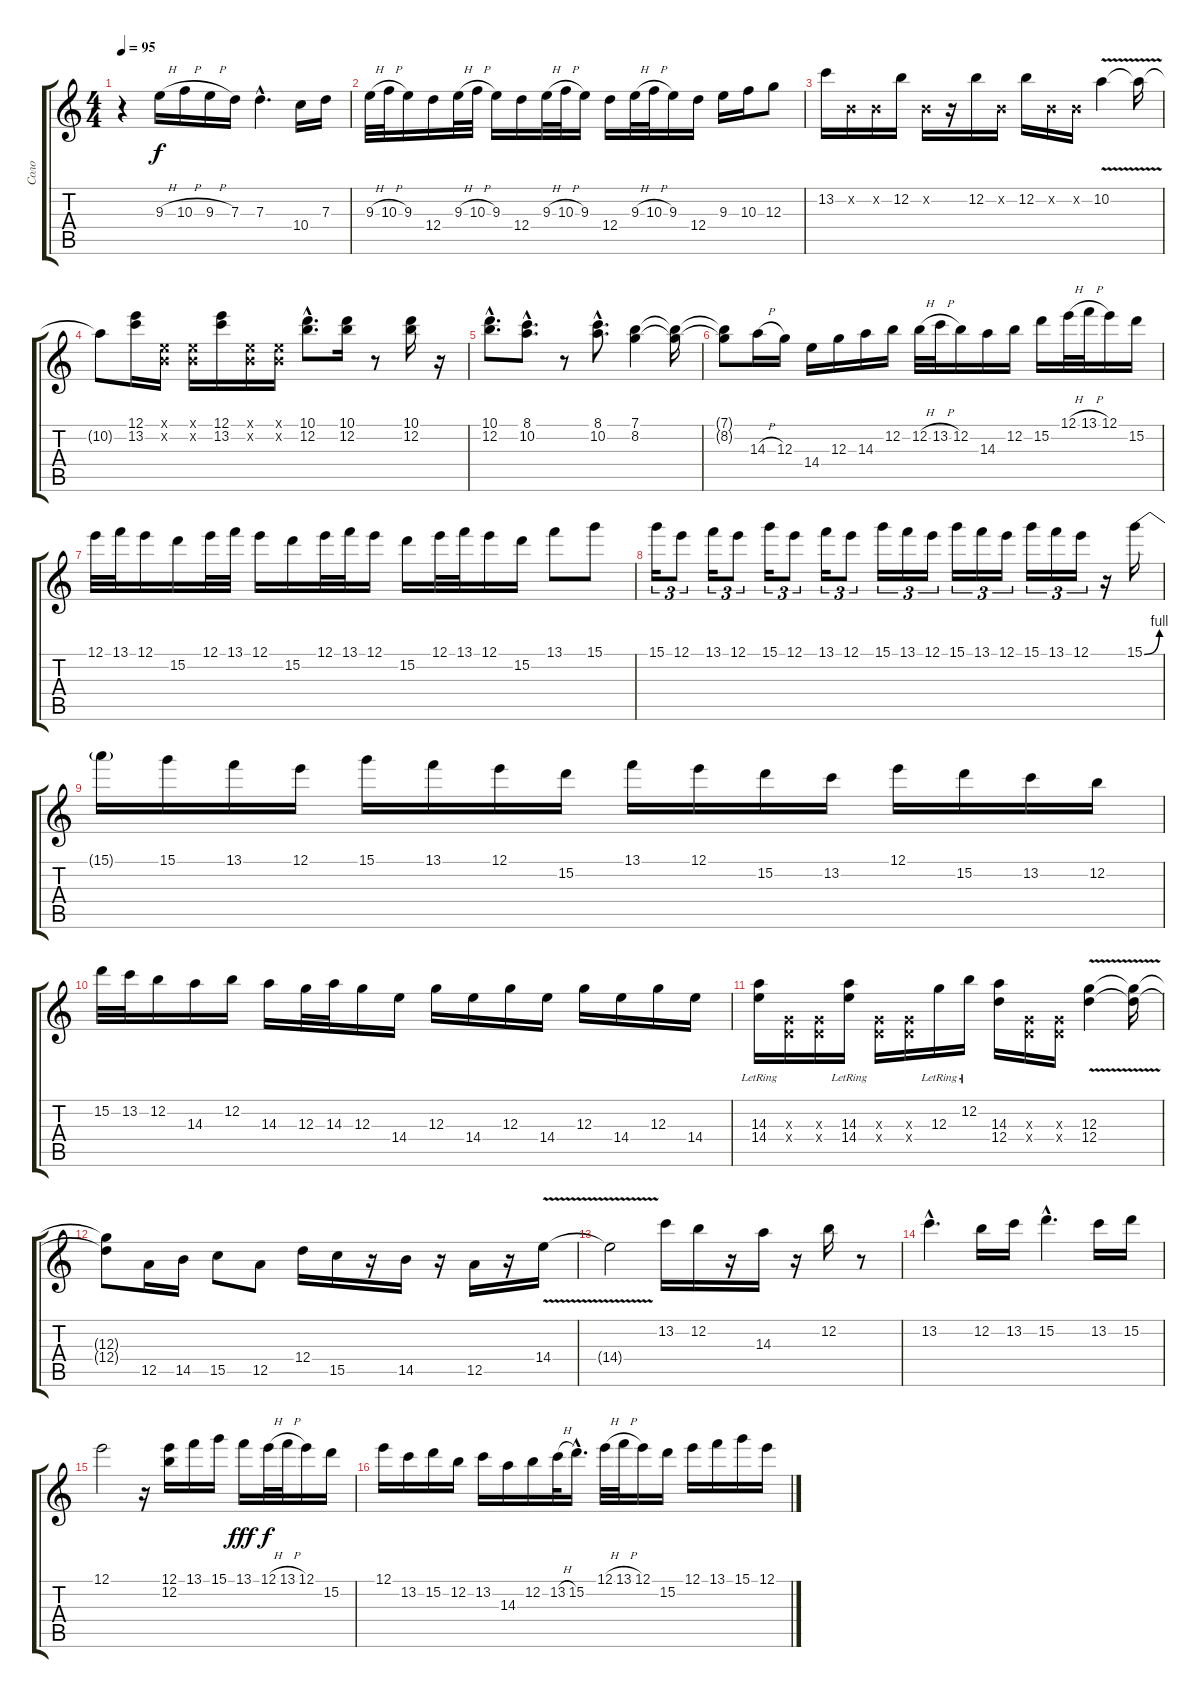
\track ("Соло" "Соло") {instrument acousticguitarsteel}
\staff {score tabs}
\tuning (E4 B3 G3 D3 A2 E2) {hide}
\ts (4 4)
\tempo 95
\clef g2
\ks c
r.4{dy f instrument acousticguitarsteel} 9.3{h}.16 10.3{h}.16 9.3{h}.16 7.3.16 7.3{hac}.4{d} 10.4.16 7.3.16 |
9.3{h}.32 10.3{h}.32 9.3.16 12.4.16 9.3{h}.32 10.3{h}.32 9.3.16 12.4.16 9.3{h}.32 10.3{h}.32 9.3.16 12.4.16 9.3{h}.32 10.3{h}.32 9.3.16 12.4.16 9.3.16 10.3.16 12.3.8 |
13.2.16 0.2{x}.16 0.2{x}.16 12.2.16 0.2{x}.16 r.16 12.2.16 0.2{x}.16 12.2.16 0.2{x}.16 0.2{x}.16 10.2{v}.4 10.2{t}.16 |
10.2{t}.8 (12.1 13.2).16 (0.1{x} 0.2{x}).16 (0.1{x} 0.2{x}).16 (12.1 13.2).16 (0.1{x} 0.2{x}).16 (0.1{x} 0.2{x}).16 (10.1{hac} 12.2{hac}).8{d} (10.1 12.2).16 r.8 (10.1 12.2).16 r.16 |
(10.1{hac} 12.2{hac}).8{d} (8.1{hac} 10.2{hac}).8{d} r.8 (8.1{hac} 10.2{hac}).8{d} (7.1 8.2).4 (7.1{t} 8.2{t}).16 |
(7.1{t} 8.2{t}).8 14.3{h}.16 12.3.16 14.4.16 12.3.16 14.3.16 12.2.16 12.2{h}.32 13.2{h}.32 12.2.16 14.3.16 12.2.16 15.2.16 12.1{h}.32 13.1{h}.32 12.1.16 15.2.16 |
12.1.32 13.1.32 12.1.16 15.2.16 12.1.32 13.1.32 12.1.16 15.2.16 12.1.32 13.1.32 12.1.16 15.2.16 12.1.32 13.1.32 12.1.16 15.2.16 13.1.8 15.1.8 |
15.1.16{tu (3 2)} 12.1.8{tu (3 2)} 13.1.16{tu (3 2)} 12.1.8{tu (3 2)} 15.1.16{tu (3 2)} 12.1.8{tu (3 2)} 13.1.16{tu (3 2)} 12.1.8{tu (3 2)} 15.1.16{tu (3 2)} 13.1.16{tu (3 2)} 12.1.16{tu (3 2)} 15.1.16{tu (3 2)} 13.1.16{tu (3 2)} 12.1.16{tu (3 2)} 15.1.16{tu (3 2)} 13.1.16{tu (3 2)} 12.1.16{tu (3 2)} r.16 15.1{be (bend 0 0 60 4)}.16 |
15.1{t}.16 15.1.16 13.1.16 12.1.16 15.1.16 13.1.16 12.1.16 15.2.16 13.1.16 12.1.16 15.2.16 13.2.16 12.1.16 15.2.16 13.2.16 12.2.16 |
15.2.32 13.2.32 12.2.16 14.3.16 12.2.16 14.3.16 12.3.32 14.3.32 12.3.16 14.4.16 12.3.16 14.4.16 12.3.16 14.4.16 12.3.16 14.4.16 12.3.16 14.4.16 |
(14.3{lr} 14.4{lr}).16 (0.3{x} 0.4{x}).16 (0.3{x} 0.4{x}).16 (14.3{lr} 14.4{lr}).16 (0.3{x} 0.4{x}).16 (0.3{x} 0.4{x}).16 12.3{lr}.16 12.2{lr}.16 (14.3 12.4).16 (0.3{x} 0.4{x}).16 (0.3{x} 0.4{x}).16 (12.3{v} 12.4{v}).4 (12.3{t} 12.4{t}).16 |
(12.3{t} 12.4{t}).8 12.5.16 14.5.16 15.5.8 12.5.8 12.4.16 15.5.16 r.16 14.5.16 r.16 12.5.16 r.16 14.4{v}.16 |
14.4{t}.2 13.2.16 12.2.16 r.16 14.3.16 r.16 12.2.16 r.8 |
13.2{hac}.4{d} 12.2.16 13.2.16 15.2{hac}.4{d} 13.2.16 15.2.16 |
12.1.2 r.16 (12.1 12.2).16 13.1.16 15.1.16 13.1.16{dy fff} 12.1{h}.32{dy f} 13.1{h}.32 12.1.16 15.2.16 |
12.1.16 13.2.16 15.2.16 12.2.16 13.2.16 14.3.16 12.2.16 13.2{h}.32 15.2{hac}.16{d} 12.1{h}.32 13.1{h}.32 12.1.16 15.2.16 12.1.16 13.1.16 15.1.16 12.1.16
